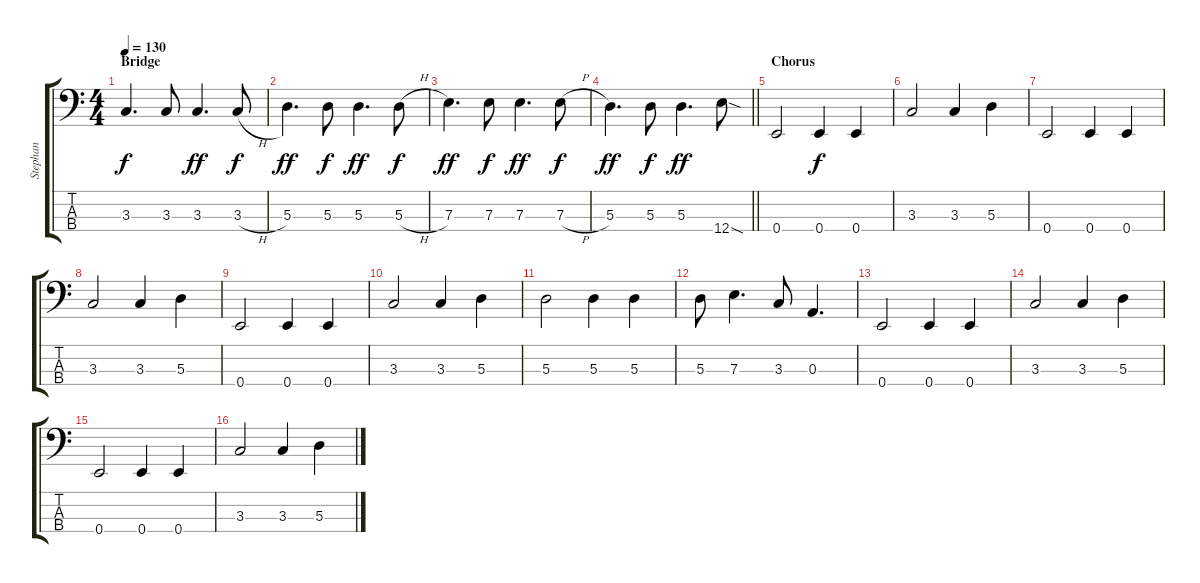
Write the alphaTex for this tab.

\track ("Stephan" "Stephan") {instrument electricbassfinger}
\staff {score tabs}
\tuning (G2 D2 A1 E1) {hide}
\ts (4 4)
\section ("" "Bridge")
\tempo 130
\clef f4
\ks c
3.3.4{d dy f} 3.3.8 3.3.4{d dy ff} 3.3{h}.8{dy f} |
5.3.4{d dy ff} 5.3.8{dy f} 5.3.4{d dy ff} 5.3{h}.8{dy f} |
7.3.4{d dy ff} 7.3.8{dy f} 7.3.4{d dy ff} 7.3{h}.8{dy f} |
\barLineRight lightlight
5.3.4{d dy ff} 5.3.8{dy f} 5.3.4{d dy ff} 12.4{sod}.8 |
\section ("" "Chorus")
0.4.2 0.4.4{dy f} 0.4.4 |
3.3.2 3.3.4 5.3.4 |
0.4.2 0.4.4 0.4.4 |
3.3.2 3.3.4 5.3.4 |
0.4.2 0.4.4 0.4.4 |
3.3.2 3.3.4 5.3.4 |
5.3.2 5.3.4 5.3.4 |
5.3.8 7.3.4{d} 3.3.8 0.3.4{d} |
0.4.2 0.4.4 0.4.4 |
3.3.2 3.3.4 5.3.4 |
0.4.2 0.4.4 0.4.4 |
3.3.2 3.3.4 5.3.4
